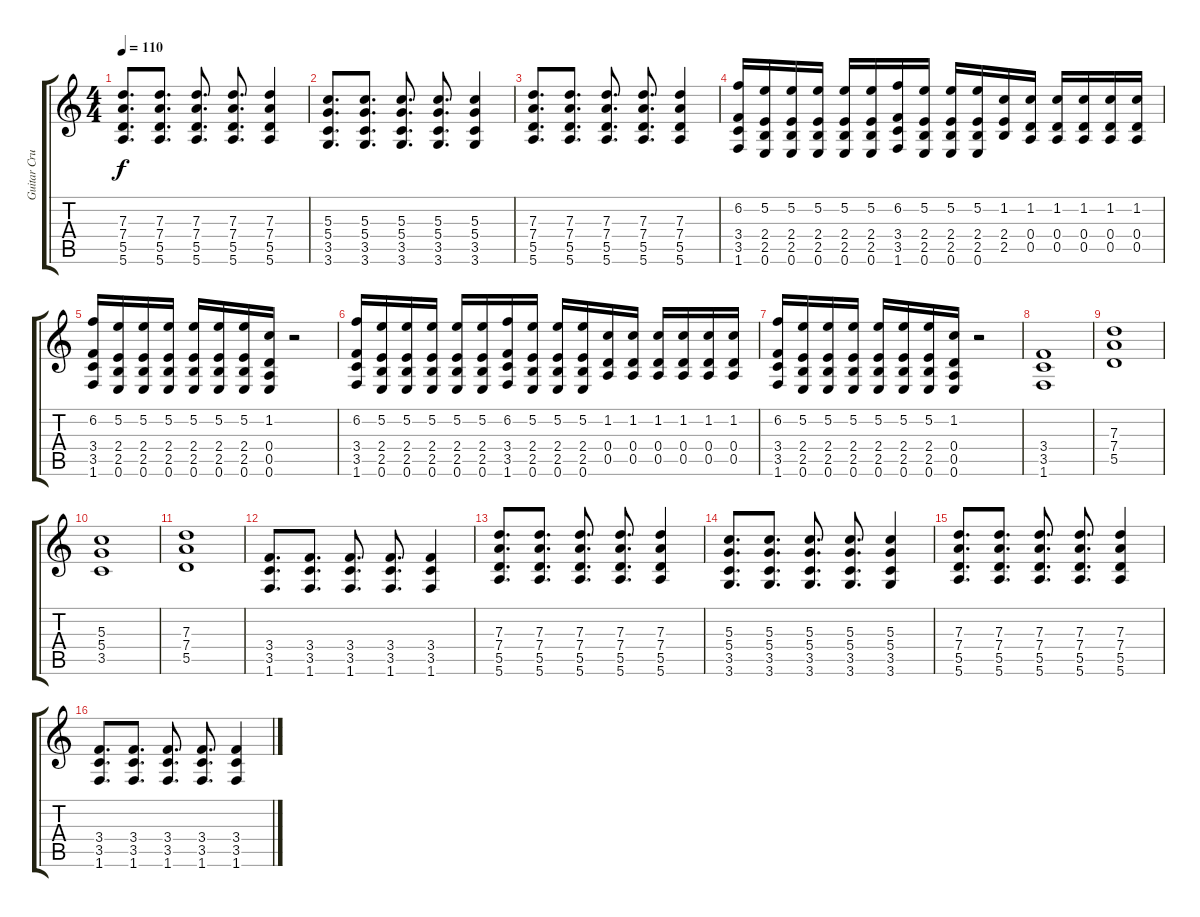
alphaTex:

\track ("Guitar Crunch" "Guitar Cru") {instrument distortionguitar}
\staff {score tabs}
\tuning (E4 B3 G3 D3 A2 E2) {hide}
\ts (4 4)
\tempo 110
\clef g2
\ks c
(7.3 7.4 5.5 5.6).8{d dy f} (7.3 7.4 5.5 5.6).8{d} (7.3 7.4 5.5 5.6).8{d} (7.3 7.4 5.5 5.6).8{d} (7.3 7.4 5.5 5.6).4 |
(5.3 5.4 3.5 3.6).8{d} (5.3 5.4 3.5 3.6).8{d} (5.3 5.4 3.5 3.6).8{d} (5.3 5.4 3.5 3.6).8{d} (5.3 5.4 3.5 3.6).4 |
(7.3 7.4 5.5 5.6).8{d} (7.3 7.4 5.5 5.6).8{d} (7.3 7.4 5.5 5.6).8{d} (7.3 7.4 5.5 5.6).8{d} (7.3 7.4 5.5 5.6).4 |
(6.2 3.4 3.5 1.6).16 (5.2 2.4 2.5 0.6).16 (5.2 2.4 2.5 0.6).16 (5.2 2.4 2.5 0.6).16 (5.2 2.4 2.5 0.6).16 (5.2 2.4 2.5 0.6).16 (6.2 3.4 3.5 1.6).16 (5.2 2.4 2.5 0.6).16 (5.2 2.4 2.5 0.6).16 (5.2 2.4 2.5 0.6).16 (1.2 2.4 2.5).16 (1.2 0.4 0.5).16 (1.2 0.4 0.5).16 (1.2 0.4 0.5).16 (1.2 0.4 0.5).16 (1.2 0.4 0.5).16 |
(6.2 3.4 3.5 1.6).16 (5.2 2.4 2.5 0.6).16 (5.2 2.4 2.5 0.6).16 (5.2 2.4 2.5 0.6).16 (5.2 2.4 2.5 0.6).16 (5.2 2.4 2.5 0.6).16 (5.2 2.4 2.5 0.6).16 (1.2 0.4 0.5 0.6).16 r.2 |
(6.2 3.4 3.5 1.6).16 (5.2 2.4 2.5 0.6).16 (5.2 2.4 2.5 0.6).16 (5.2 2.4 2.5 0.6).16 (5.2 2.4 2.5 0.6).16 (5.2 2.4 2.5 0.6).16 (6.2 3.4 3.5 1.6).16 (5.2 2.4 2.5 0.6).16 (5.2 2.4 2.5 0.6).16 (5.2 2.4 2.5 0.6).16 (1.2 0.4 0.5).16 (1.2 0.4 0.5).16 (1.2 0.4 0.5).16 (1.2 0.4 0.5).16 (1.2 0.4 0.5).16 (1.2 0.4 0.5).16 |
(6.2 3.4 3.5 1.6).16 (5.2 2.4 2.5 0.6).16 (5.2 2.4 2.5 0.6).16 (5.2 2.4 2.5 0.6).16 (5.2 2.4 2.5 0.6).16 (5.2 2.4 2.5 0.6).16 (5.2 2.4 2.5 0.6).16 (1.2 0.4 0.5 0.6).16 r.2 |
(3.4 3.5 1.6).1 |
(7.3 7.4 5.5).1 |
(5.3 5.4 3.5).1 |
(7.3 7.4 5.5).1 |
(3.4 3.5 1.6).8{d} (3.4 3.5 1.6).8{d} (3.4 3.5 1.6).8{d} (3.4 3.5 1.6).8{d} (3.4 3.5 1.6).4 |
(7.3 7.4 5.5 5.6).8{d} (7.3 7.4 5.5 5.6).8{d} (7.3 7.4 5.5 5.6).8{d} (7.3 7.4 5.5 5.6).8{d} (7.3 7.4 5.5 5.6).4 |
(5.3 5.4 3.5 3.6).8{d} (5.3 5.4 3.5 3.6).8{d} (5.3 5.4 3.5 3.6).8{d} (5.3 5.4 3.5 3.6).8{d} (5.3 5.4 3.5 3.6).4 |
(7.3 7.4 5.5 5.6).8{d} (7.3 7.4 5.5 5.6).8{d} (7.3 7.4 5.5 5.6).8{d} (7.3 7.4 5.5 5.6).8{d} (7.3 7.4 5.5 5.6).4 |
(3.4 3.5 1.6).8{d} (3.4 3.5 1.6).8{d} (3.4 3.5 1.6).8{d} (3.4 3.5 1.6).8{d} (3.4 3.5 1.6).4
